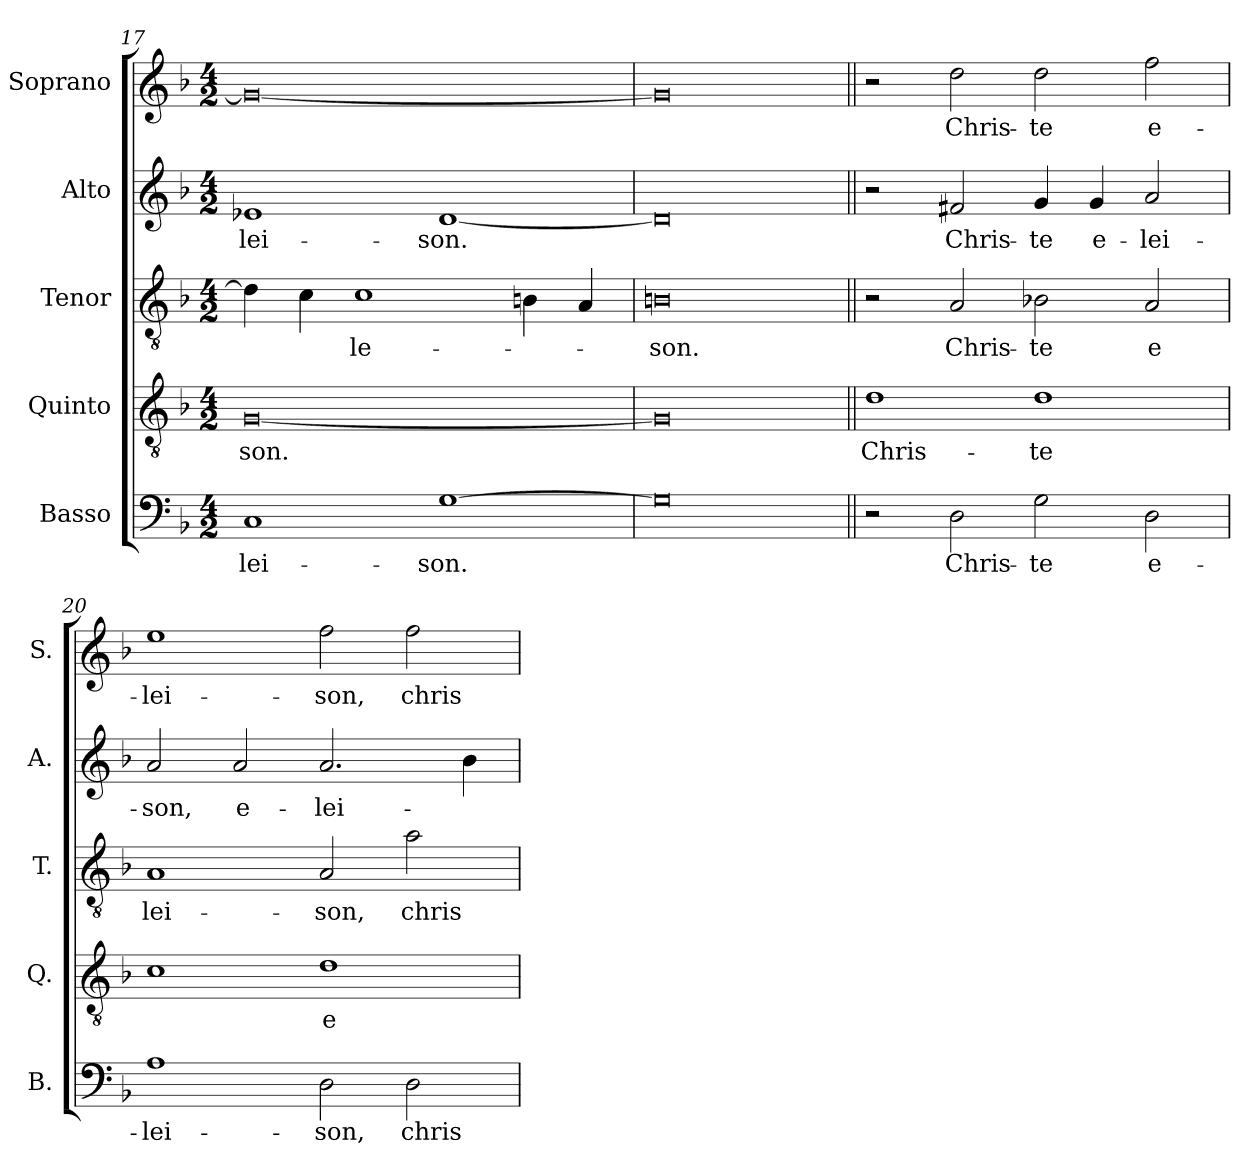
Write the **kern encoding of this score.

**kern	**text	**kern	**text	**kern	**text	**kern	**text	**kern	**text
*part5	*part5	*part4	*part4	*part3	*part3	*part2	*part2	*part1	*part1
*staff5	*staff5	*staff4	*staff4	*staff3	*staff3	*staff2	*staff2	*staff1	*staff1
*I"Basso	*	*I"Quinto	*	*I"Tenor	*	*I"Alto	*	*I"Soprano	*
*I'B.	*	*I'Q.	*	*I'T.	*	*I'A.	*	*I'S.	*
*clefF4	*	*clefGv2	*	*clefGv2	*	*clefG2	*	*clefG2	*
*	*	*ITrd7c12	*	*ITrd7c12	*	*	*	*	*
*k[b-]	*	*k[b-]	*	*k[b-]	*	*k[b-]	*	*k[b-]	*
*F:	*	*F:	*	*F:	*	*F:	*	*F:	*
*M4/2	*	*M4/2	*	*M4/2	*	*M4/2	*	*M4/2	*
=17	=17	=17	=17	=17	=17	=17	=17	=17	=17
!	!LO:LY:b:color=#000000	!	!	!	!	!	!	!	!
!	!	!	!LO:LY:b:color=#000000	!	!	!	!	!	!
!	!	!	!	!	!	!	!LO:LY:b:color=#000000	!	!
1Ci	-lei-	[0GGi	-son.	4Di\]	.	1e-Xi	-lei-	0gi_	.
.	.	.	.	4Ci\	.	.	.	.	.
!	!	!	!	!	!LO:LY:b:color=#000000	!	!	!	!
.	.	.	.	1Ci	-le-	.	.	.	.
!	!LO:LY:b:color=#000000	!	!	!	!	!	!	!	!
!	!	!	!	!	!	!	!LO:LY:b:color=#000000	!	!
[1Gi	-son.	.	.	.	.	[1di	-son.	.	.
.	.	.	.	4BBni\	.	.	.	.	.
.	.	.	.	4AAi/	.	.	.	.	.
=18	=18	=18	=18	=18	=18	=18	=18	=18	=18
!	!	!	!	!	!LO:LY:b:color=#000000	!	!	!	!
0Gi]	.	0GGi]	.	0BBni	-son.	0di]	.	0gi]	.
!!LO:LB:g=z
=19||	=19||	=19||	=19||	=19||	=19||	=19||	=19||	=19||	=19||
!	!	!	!LO:LY:b:color=#000000	!	!	!	!	!	!
2r	.	1Di	Chris-	2r	.	2r	.	2r	.
!	!LO:LY:b:color=#000000	!	!	!	!	!	!	!	!
!	!	!	!	!	!LO:LY:b:color=#000000	!	!	!	!
!	!	!	!	!	!	!	!LO:LY:b:color=#000000	!	!
!	!	!	!	!	!	!	!	!	!LO:LY:b:color=#000000
2Di\	Chris-	.	.	2AAi/	Chris-	2f#Xi/	Chris-	2ddi\	Chris-
!	!LO:LY:b:color=#000000	!	!	!	!	!	!	!	!
!	!	!	!LO:LY:b:color=#000000	!	!	!	!	!	!
!	!	!	!	!	!LO:LY:b:color=#000000	!	!	!	!
!	!	!	!	!	!	!	!LO:LY:b:color=#000000	!	!
!	!	!	!	!	!	!	!	!	!LO:LY:b:color=#000000
2Gi\	-te	1Di	-te	2BB-Xi\	-te	4gi/	-te	2ddi\	-te
!	!	!	!	!	!	!	!LO:LY:b:color=#000000	!	!
.	.	.	.	.	.	4gi/	e-	.	.
!	!LO:LY:b:color=#000000	!	!	!	!	!	!	!	!
!	!	!	!	!	!LO:LY:b:color=#000000	!	!	!	!
!	!	!	!	!	!	!	!LO:LY:b:color=#000000	!	!
!	!	!	!	!	!	!	!	!	!LO:LY:b:color=#000000
2Di\	e-	.	.	2AAi/	e	2ai/	-lei-	2ffi\	e-
=20	=20	=20	=20	=20	=20	=20	=20	=20	=20
!	!LO:LY:b:color=#000000	!	!	!	!	!	!	!	!
!	!	!	!	!	!LO:LY:b:color=#000000	!	!	!	!
!	!	!	!	!	!	!	!LO:LY:b:color=#000000	!	!
!	!	!	!	!	!	!	!	!	!LO:LY:b:color=#000000
1Ai	-lei-	1Ci	.	1AAi	lei-	2ai/	-son,	1eei	-lei-
!	!	!	!	!	!	!	!LO:LY:b:color=#000000	!	!
.	.	.	.	.	.	2ai/	e-	.	.
!	!LO:LY:b:color=#000000	!	!	!	!	!	!	!	!
!	!	!	!LO:LY:b:color=#000000	!	!	!	!	!	!
!	!	!	!	!	!LO:LY:b:color=#000000	!	!	!	!
!	!	!	!	!	!	!	!LO:LY:b:color=#000000	!	!
!	!	!	!	!	!	!	!	!	!LO:LY:b:color=#000000
2Di\	-son,	1Di	e-	2AAi/	-son,	2.ai/	-lei-	2ffi\	-son,
!	!LO:LY:b:color=#000000	!	!	!	!	!	!	!	!
!	!	!	!	!	!LO:LY:b:color=#000000	!	!	!	!
!	!	!	!	!	!	!	!	!	!LO:LY:b:color=#000000
2Di\	chris-	.	.	2Ai\	chris-	.	.	2ffi\	chris-
.	.	.	.	.	.	4b-i\	.	.	.
=	=	=	=	=	=	=	=	=	=
*-	*-	*-	*-	*-	*-	*-	*-	*-	*-
